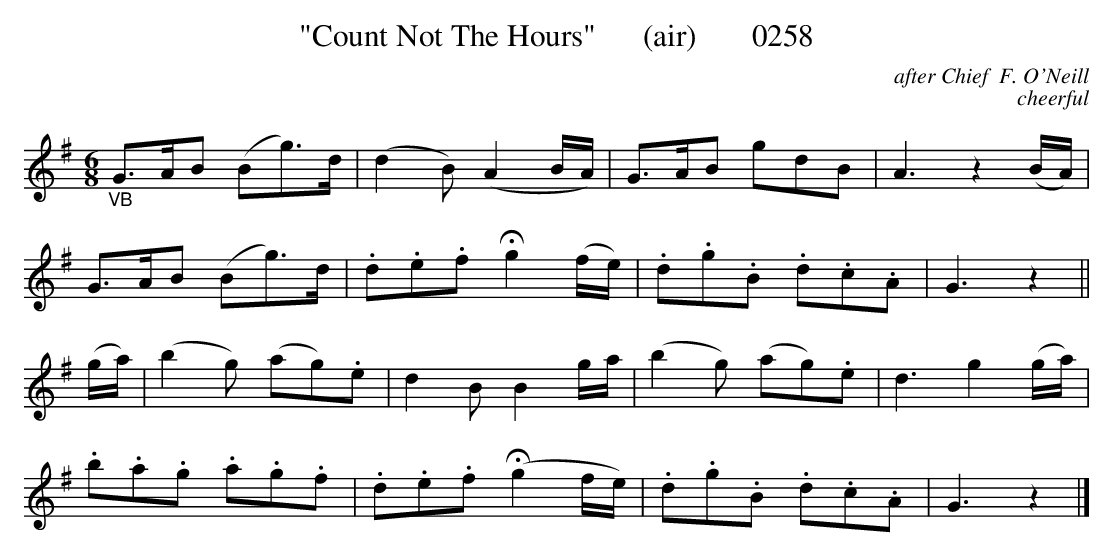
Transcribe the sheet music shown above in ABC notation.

X:1
T:"Count Not The Hours"      (air)       0258
C:after Chief  F. O'Neill
C:cheerful
M:6/8
L:1/8
K:G
"_VB"G3/2A/2B (Bg3/2)d/2|(d2B) (A2B/2A/2)|G3/2A/2B gdB|A3z2(B/2A/2)|
G3/2A/2B (Bg3/2)d/2|.d.e.f Hg2(f/2e/2)|.d.g.B .d.c.A|G3z2||
(g/2a/2)|(b2g) (ag).e|d2B B2g/2a/2|(b2g) (ag).e|d3g2(g/2a/2)|
.b.a.g .a.g.f|.d.e.f (Hg2f/2e/2)|.d.g.B .d.c.A|G3z2|]
